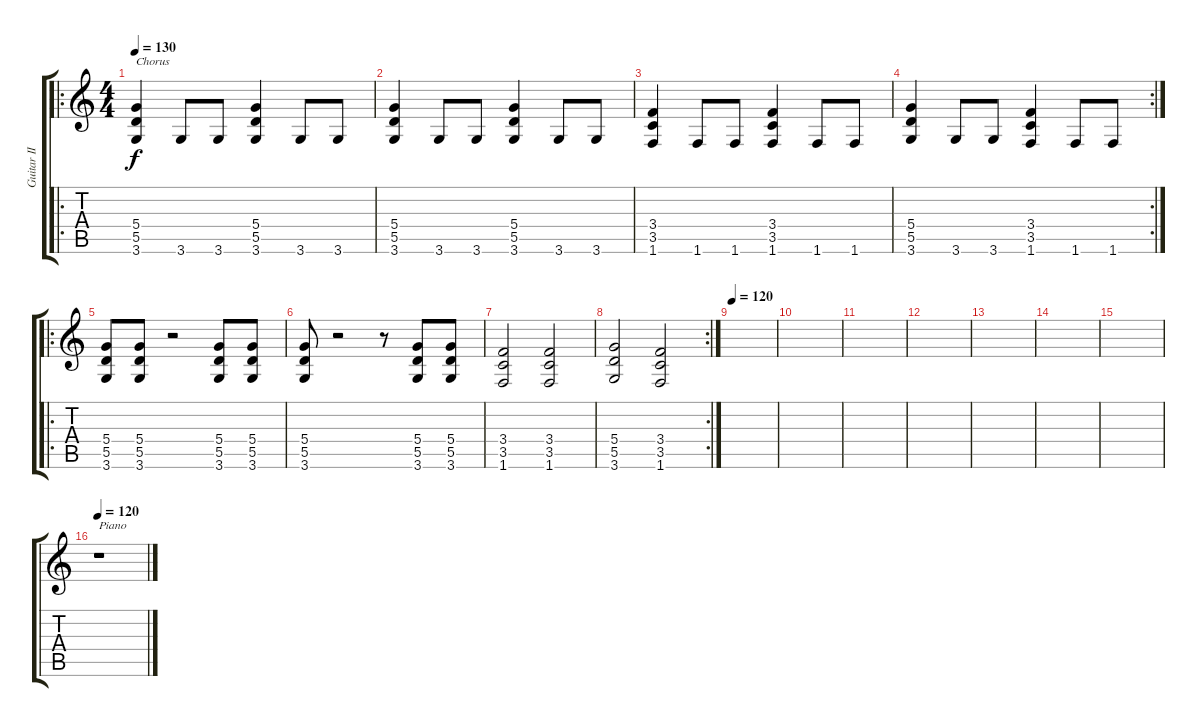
\track ("Guitar II" "Guitar II") {instrument distortionguitar}
\staff {score tabs}
\tuning (E4 B3 G3 D3 A2 E2) {hide}
\ro
\ts (4 4)
\tempo 130
\clef g2
\ks c
(5.4 5.5 3.6).4{txt "Chorus" dy f instrument distortionguitar} 3.6.8 3.6.8 (5.4 5.5 3.6).4 3.6.8 3.6.8 |
(5.4 5.5 3.6).4 3.6.8 3.6.8 (5.4 5.5 3.6).4 3.6.8 3.6.8 |
(3.4 3.5 1.6).4 1.6.8 1.6.8 (3.4 3.5 1.6).4 1.6.8 1.6.8 |
\rc 2
(5.4 5.5 3.6).4 3.6.8 3.6.8 (3.4 3.5 1.6).4 1.6.8 1.6.8 |
\ro
(5.4 5.5 3.6).8 (5.4 5.5 3.6).8 r.2 (5.4 5.5 3.6).8 (5.4 5.5 3.6).8 |
(5.4 5.5 3.6).8 r.2 r.8 (5.4 5.5 3.6).8 (5.4 5.5 3.6).8 |
(3.4 3.5 1.6).2 (3.4 3.5 1.6).2 |
\rc 2
(5.4 5.5 3.6).2 (3.4 3.5 1.6).2 |
\tempo 120
|
|
|
|
|
|
|
\tempo 120
r.1{txt "Piano"}
